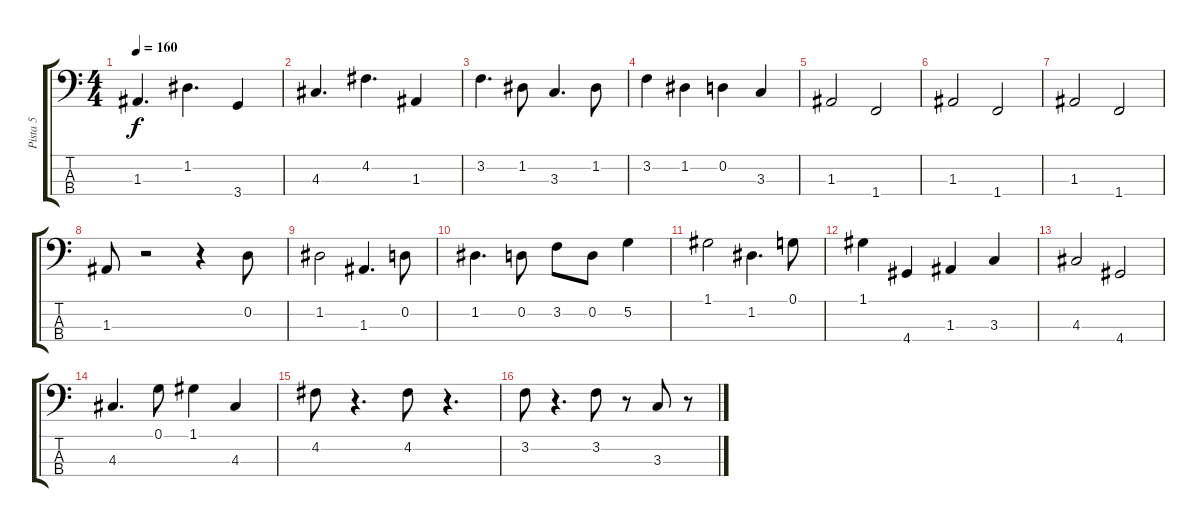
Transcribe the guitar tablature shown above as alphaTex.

\track ("Pista 5" "Pista 5") {instrument electricbassfinger}
\staff {score tabs}
\tuning (G2 D2 A1 E1) {hide}
\ts (4 4)
\tempo 160
\clef f4
\ks c
1.3.4{d dy f} 1.2.4{d} 3.4.4 |
4.3.4{d} 4.2.4{d} 1.3.4 |
3.2.4{d} 1.2.8 3.3.4{d} 1.2.8 |
3.2.4 1.2.4 0.2.4 3.3.4 |
1.3.2 1.4.2 |
1.3.2 1.4.2 |
1.3.2 1.4.2 |
1.3.8 r.2 r.4 0.2.8 |
1.2.2 1.3.4{d} 0.2.8 |
1.2.4{d} 0.2.8 3.2.8 0.2.8 5.2.4 |
1.1.2 1.2.4{d} 0.1.8 |
1.1.4 4.4.4 1.3.4 3.3.4 |
4.3.2 4.4.2 |
4.3.4{d} 0.1.8 1.1.4 4.3.4 |
4.2.8 r.4{d} 4.2.8 r.4{d} |
3.2.8 r.4{d} 3.2.8 r.8 3.3.8 r.8
